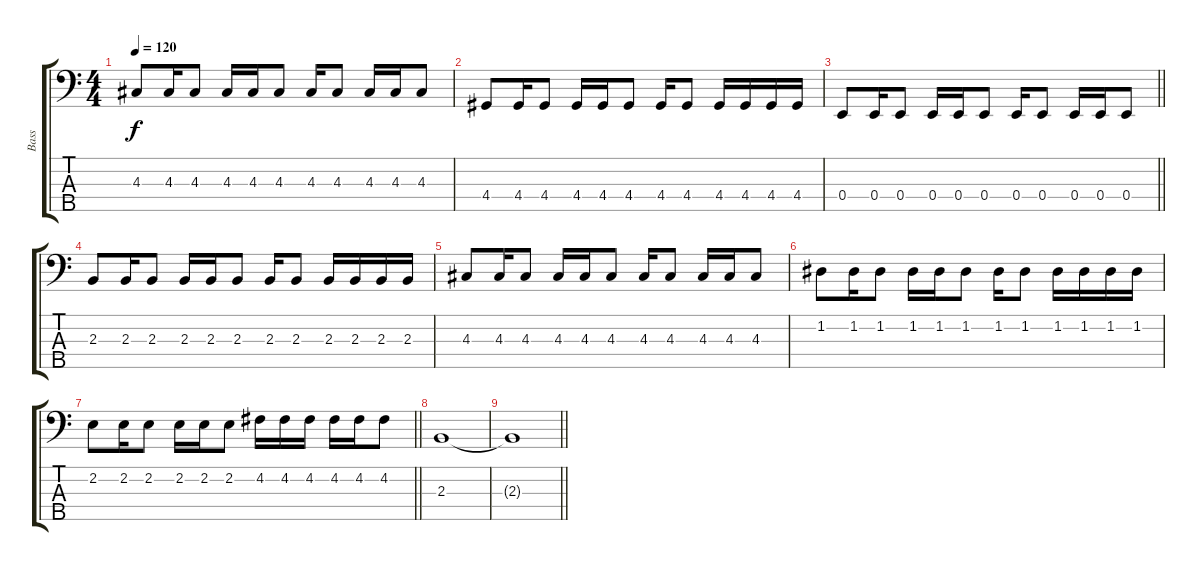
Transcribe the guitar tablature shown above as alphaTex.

\track ("Bass" "Bass") {instrument electricbassfinger}
\staff {score tabs}
\tuning (G2 D2 A1 E1 B0) {hide}
\ts (4 4)
\tempo 120
\clef f4
\ks c
4.3.8{dy f} 4.3.16 4.3.8 4.3.16 4.3.16 4.3.8 4.3.16 4.3.8 4.3.16 4.3.16 4.3.8 |
4.4.8 4.4.16 4.4.8 4.4.16 4.4.16 4.4.8 4.4.16 4.4.8 4.4.16 4.4.16 4.4.16 4.4.16 |
\barLineRight lightlight
0.4.8 0.4.16 0.4.8 0.4.16 0.4.16 0.4.8 0.4.16 0.4.8 0.4.16 0.4.16 0.4.8 |
2.3.8 2.3.16 2.3.8 2.3.16 2.3.16 2.3.8 2.3.16 2.3.8 2.3.16 2.3.16 2.3.16 2.3.16 |
4.3.8 4.3.16 4.3.8 4.3.16 4.3.16 4.3.8 4.3.16 4.3.8 4.3.16 4.3.16 4.3.8 |
1.2.8 1.2.16 1.2.8 1.2.16 1.2.16 1.2.8 1.2.16 1.2.8 1.2.16 1.2.16 1.2.16 1.2.16 |
\barLineRight lightlight
2.2.8 2.2.16 2.2.8 2.2.16 2.2.16 2.2.8 4.2.16 4.2.16 4.2.16 4.2.16 4.2.16 4.2.8 |
2.3.1 |
\barLineRight lightlight
2.3{t}.1
